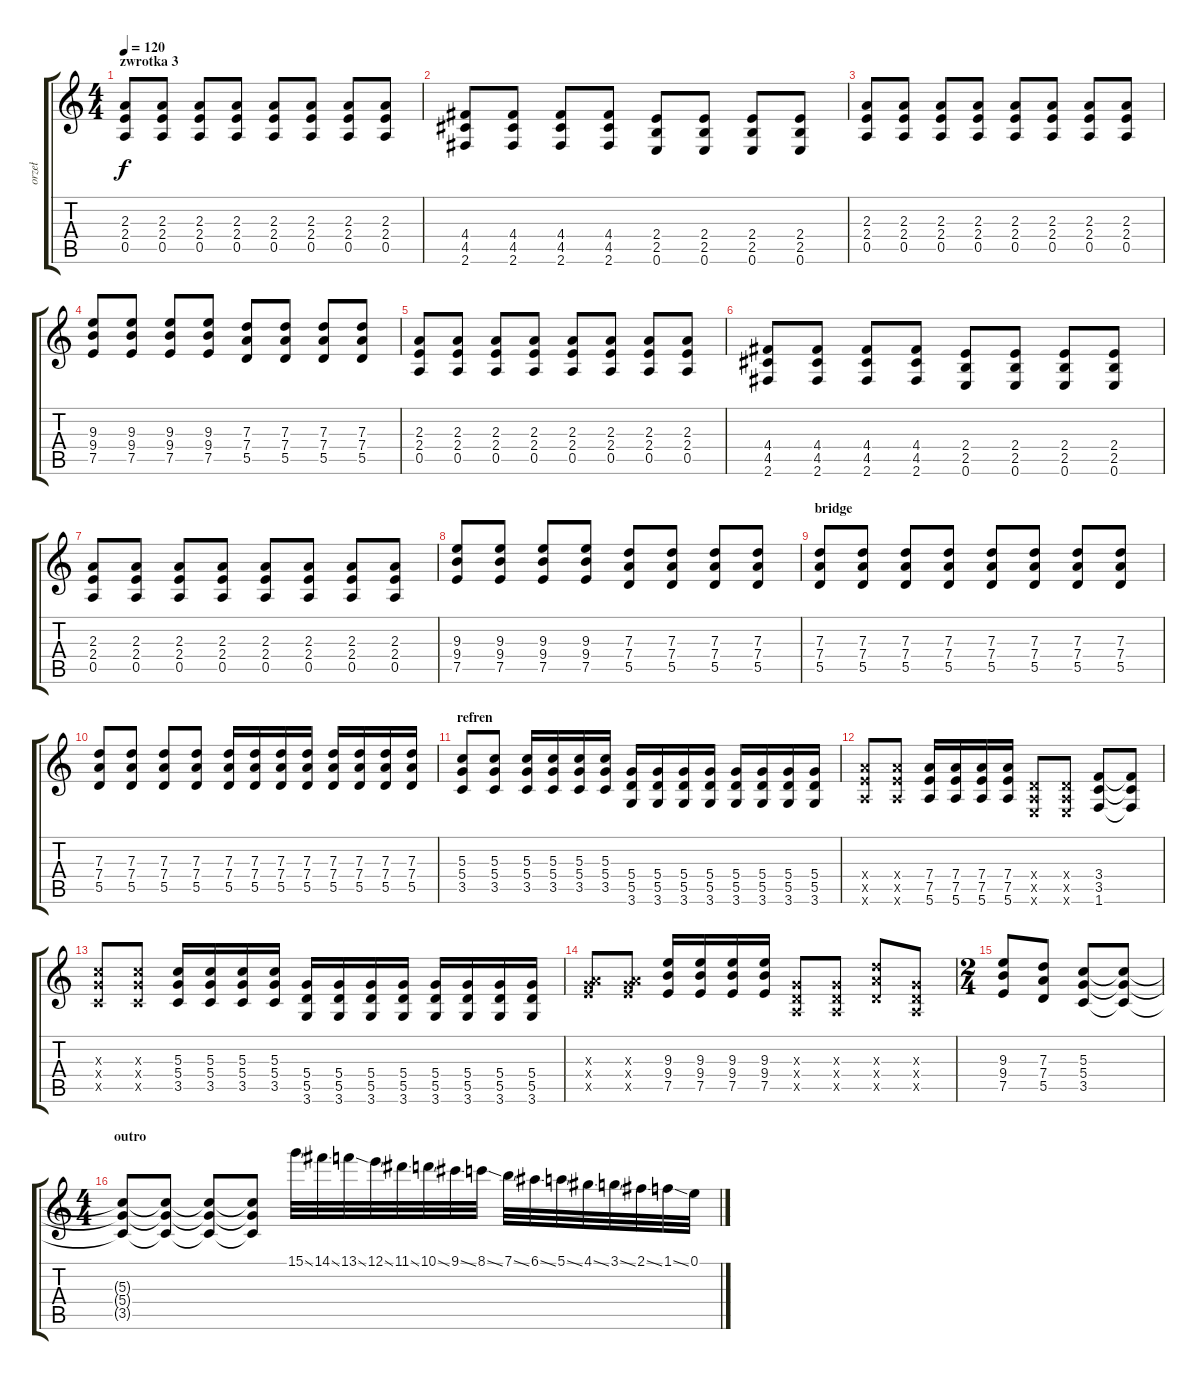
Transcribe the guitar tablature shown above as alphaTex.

\track ("orzeł" "orzeł") {instrument overdrivenguitar}
\staff {score tabs}
\tuning (E4 B3 G3 D3 A2 E2) {hide}
\ts (4 4)
\section ("" "zwrotka 3")
\tempo 120
\clef g2
\ks c
(2.3 2.4 0.5).8{dy f} (2.3 2.4 0.5).8 (2.3 2.4 0.5).8 (2.3 2.4 0.5).8 (2.3 2.4 0.5).8 (2.3 2.4 0.5).8 (2.3 2.4 0.5).8 (2.3 2.4 0.5).8 |
(4.4 4.5 2.6).8 (4.4 4.5 2.6).8 (4.4 4.5 2.6).8 (4.4 4.5 2.6).8 (2.4 2.5 0.6).8 (2.4 2.5 0.6).8 (2.4 2.5 0.6).8 (2.4 2.5 0.6).8 |
(2.3 2.4 0.5).8 (2.3 2.4 0.5).8 (2.3 2.4 0.5).8 (2.3 2.4 0.5).8 (2.3 2.4 0.5).8 (2.3 2.4 0.5).8 (2.3 2.4 0.5).8 (2.3 2.4 0.5).8 |
(9.3 9.4 7.5).8 (9.3 9.4 7.5).8 (9.3 9.4 7.5).8 (9.3 9.4 7.5).8 (7.3 7.4 5.5).8 (7.3 7.4 5.5).8 (7.3 7.4 5.5).8 (7.3 7.4 5.5).8 |
(2.3 2.4 0.5).8 (2.3 2.4 0.5).8 (2.3 2.4 0.5).8 (2.3 2.4 0.5).8 (2.3 2.4 0.5).8 (2.3 2.4 0.5).8 (2.3 2.4 0.5).8 (2.3 2.4 0.5).8 |
(4.4 4.5 2.6).8 (4.4 4.5 2.6).8 (4.4 4.5 2.6).8 (4.4 4.5 2.6).8 (2.4 2.5 0.6).8 (2.4 2.5 0.6).8 (2.4 2.5 0.6).8 (2.4 2.5 0.6).8 |
(2.3 2.4 0.5).8 (2.3 2.4 0.5).8 (2.3 2.4 0.5).8 (2.3 2.4 0.5).8 (2.3 2.4 0.5).8 (2.3 2.4 0.5).8 (2.3 2.4 0.5).8 (2.3 2.4 0.5).8 |
(9.3 9.4 7.5).8 (9.3 9.4 7.5).8 (9.3 9.4 7.5).8 (9.3 9.4 7.5).8 (7.3 7.4 5.5).8 (7.3 7.4 5.5).8 (7.3 7.4 5.5).8 (7.3 7.4 5.5).8 |
\section ("" "bridge")
(7.3 7.4 5.5).8 (7.3 7.4 5.5).8 (7.3 7.4 5.5).8 (7.3 7.4 5.5).8 (7.3 7.4 5.5).8 (7.3 7.4 5.5).8 (7.3 7.4 5.5).8 (7.3 7.4 5.5).8 |
(7.3 7.4 5.5).8 (7.3 7.4 5.5).8 (7.3 7.4 5.5).8 (7.3 7.4 5.5).8 (7.3 7.4 5.5).16 (7.3 7.4 5.5).16 (7.3 7.4 5.5).16 (7.3 7.4 5.5).16 (7.3 7.4 5.5).16 (7.3 7.4 5.5).16 (7.3 7.4 5.5).16 (7.3 7.4 5.5).16 |
\section ("" "refren")
(5.3 5.4 3.5).8 (5.3 5.4 3.5).8 (5.3 5.4 3.5).16 (5.3 5.4 3.5).16 (5.3 5.4 3.5).16 (5.3 5.4 3.5).16 (5.4 5.5 3.6).16 (5.4 5.5 3.6).16 (5.4 5.5 3.6).16 (5.4 5.5 3.6).16 (5.4 5.5 3.6).16 (5.4 5.5 3.6).16 (5.4 5.5 3.6).16 (5.4 5.5 3.6).16 |
(7.4{x} 7.5{x} 5.6{x}).8 (7.4{x} 7.5{x} 5.6{x}).8 (7.4 7.5 5.6).16 (7.4 7.5 5.6).16 (7.4 7.5 5.6).16 (7.4 7.5 5.6).16 (0.4{x} 0.5{x} 0.6{x}).8 (0.4{x} 0.5{x} 0.6{x}).8 (3.4 3.5 1.6).8 (3.4{t} 3.5{t} 1.6{t}).8 |
(5.3{x} 5.4{x} 3.5{x}).8 (5.3{x} 5.4{x} 3.5{x}).8 (5.3 5.4 3.5).16 (5.3 5.4 3.5).16 (5.3 5.4 3.5).16 (5.3 5.4 3.5).16 (5.4 5.5 3.6).16 (5.4 5.5 3.6).16 (5.4 5.5 3.6).16 (5.4 5.5 3.6).16 (5.4 5.5 3.6).16 (5.4 5.5 3.6).16 (5.4 5.5 3.6).16 (5.4 5.5 3.6).16 |
(0.3{x} 7.4{x} 7.5{x}).8 (0.3{x} 7.4{x} 7.5{x}).8 (9.3 9.4 7.5).16 (9.3 9.4 7.5).16 (9.3 9.4 7.5).16 (9.3 9.4 7.5).16 (0.3{x} 0.4{x} 0.5{x}).8 (0.3{x} 0.4{x} 0.5{x}).8 (7.3{x} 7.4{x} 5.5{x}).8 (0.3{x} 0.4{x} 0.5{x}).8 |
\ts (2 4)
(9.3 9.4 7.5).8 (7.3 7.4 5.5).8 (5.3 5.4 3.5).8 (5.3{t} 5.4{t} 3.5{t}).8 |
\ts (4 4)
\section ("" "outro")
(5.3{t} 5.4{t} 3.5{t}).8 (5.3{t} 5.4{t} 3.5{t}).8 (5.3{t} 5.4{t} 3.5{t}).8 (5.3{t} 5.4{t} 3.5{t}).8 15.1{ss}.32 14.1{ss}.32 13.1{ss}.32 12.1{ss}.32 11.1{ss}.32 10.1{ss}.32 9.1{ss}.32 8.1{ss}.32 7.1{ss}.32 6.1{ss}.32 5.1{ss}.32 4.1{ss}.32 3.1{ss}.32 2.1{ss}.32 1.1{ss}.32 0.1.32
